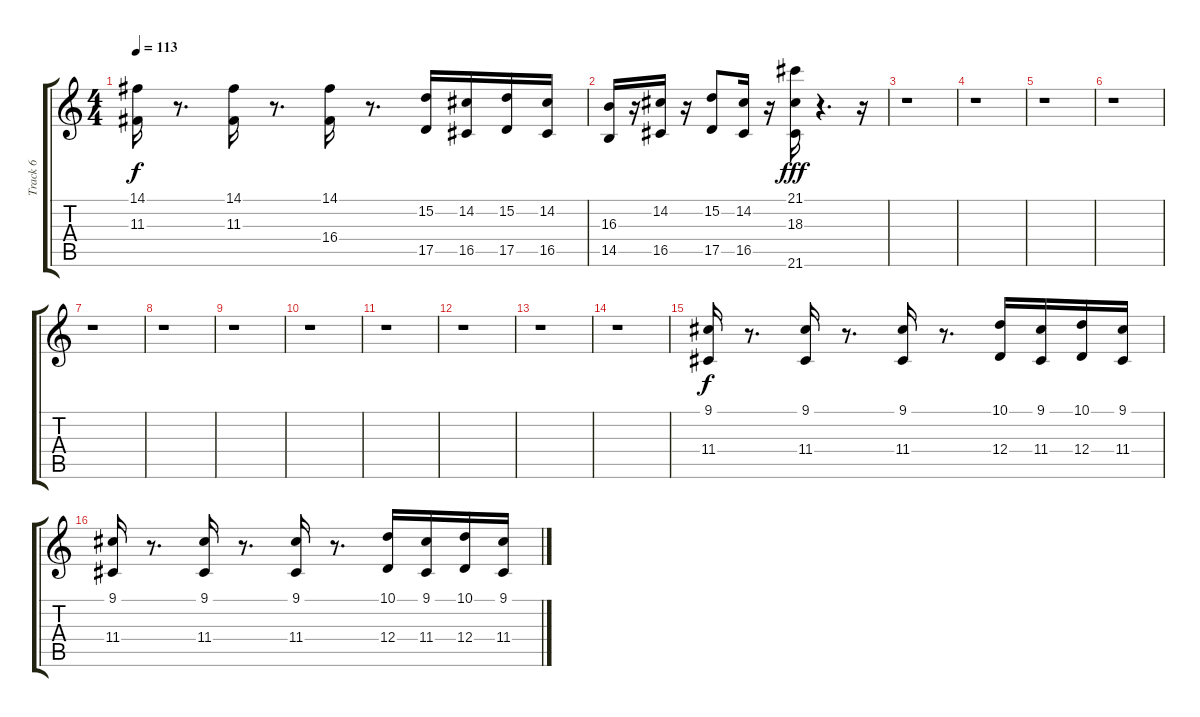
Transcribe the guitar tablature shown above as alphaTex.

\track ("Track 6" "Track 6") {instrument stringensemble1}
\staff {score tabs}
\tuning (E4 B3 G3 D3 A2 E2) {hide}
\ts (4 4)
\tempo 113
\clef g2
\ks c
(14.1 11.3).16{dy f} r.8{d} (14.1 11.3).16 r.8{d} (14.1 16.4).16 r.8{d} (15.2 17.5).16 (14.2 16.5).16 (15.2 17.5).16 (14.2 16.5).16 |
(16.3 14.5).16 r.16 (14.2 16.5).16 r.16 (15.2 17.5).8 (14.2 16.5).16 r.16 (21.1 18.3 21.6).16{dy fff} r.4{d} r.16 |
r.1 |
r.1 |
r.1 |
r.1 |
r.1 |
r.1 |
r.1 |
r.1 |
r.1 |
r.1 |
r.1 |
r.1 |
(9.1 11.4).16{dy f} r.8{d} (9.1 11.4).16 r.8{d} (9.1 11.4).16 r.8{d} (10.1 12.4).16 (9.1 11.4).16 (10.1 12.4).16 (9.1 11.4).16 |
(9.1 11.4).16 r.8{d} (9.1 11.4).16 r.8{d} (9.1 11.4).16 r.8{d} (10.1 12.4).16 (9.1 11.4).16 (10.1 12.4).16 (9.1 11.4).16
